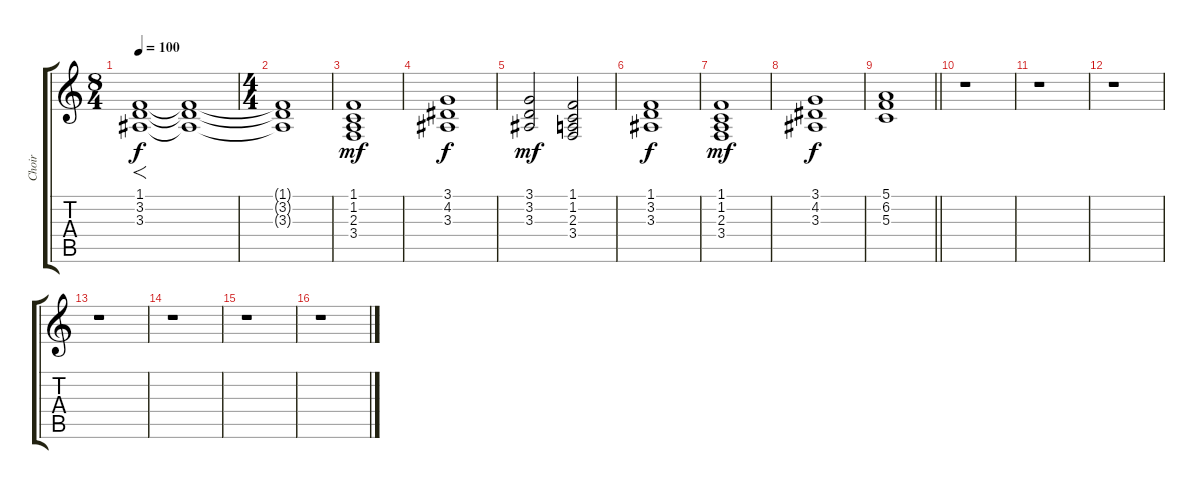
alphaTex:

\track ("Choir" "Choir") {instrument choiraahs}
\staff {score tabs}
\tuning (E4 B3 G3 D3 A2 E2) {hide}
\ts (8 4)
\tempo 100
\clef g2
\ks c
(1.1 3.2 3.3).1{f dy f instrument choiraahs} (1.1{t} 3.2{t} 3.3{t}).1 |
\ts (4 4)
(1.1{t} 3.2{t} 3.3{t}).1 |
(1.1 1.2 2.3 3.4).1{dy mf} |
(3.1 4.2 3.3).1{dy f} |
(3.1 3.2 3.3).2{dy mf} (1.1 1.2 2.3 3.4).2 |
(1.1 3.2 3.3).1{dy f} |
(1.1 1.2 2.3 3.4).1{dy mf} |
(3.1 4.2 3.3).1{dy f} |
\barLineRight lightlight
(5.1 6.2 5.3).1 |
\section ("" "")
r.1 |
r.1 |
r.1 |
r.1 |
r.1 |
r.1 |
r.1
